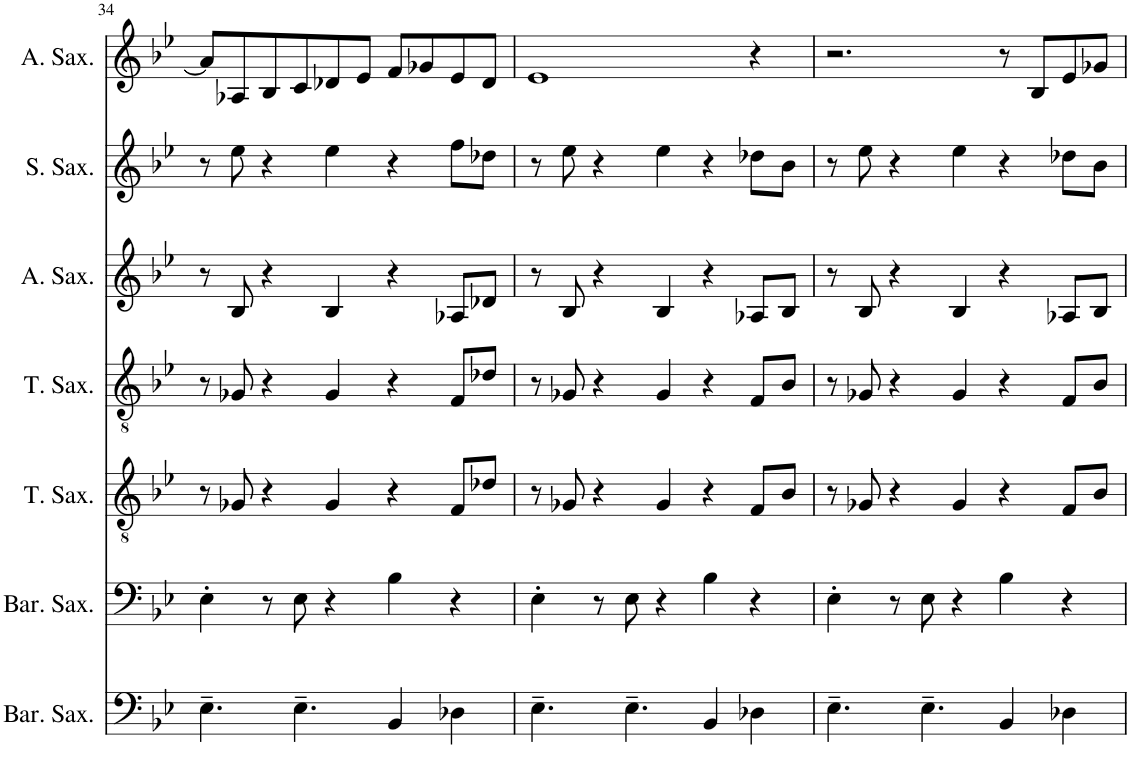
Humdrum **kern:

**kern	**kern	**kern	**kern	**kern	**kern	**kern
*part7	*part6	*part5	*part4	*part3	*part2	*part1
*staff7	*staff6	*staff5	*staff4	*staff3	*staff2	*staff1
*I"Baritone Saxophone	*I"Baritone Saxophone	*I"Tenor Saxophone	*I"Tenor Saxophone	*I"Alto Saxophone	*I"Soprano Saxophone	*I"Alto Saxophone
*I'Bar. Sax.	*I'Bar. Sax.	*I'T. Sax.	*I'T. Sax.	*I'A. Sax.	*I'S. Sax.	*I'A. Sax.
!!LO:PB:g=z
*clefF4	*clefF4	*clefGv2	*clefGv2	*clefG2	*clefG2	*clefG2
*ITrd12c21	*ITrd12c21	*ITrd8c14	*ITrd8c14	*ITrd5c9	*ITrd1c2	*ITrd5c9
*k[b-e-]	*k[b-e-]	*k[b-e-]	*k[b-e-]	*k[b-e-]	*k[b-e-]	*k[b-e-]
*M5/4	*M5/4	*M5/4	*M5/4	*M5/4	*M5/4	*M5/4
=34	=34	=34	=34	=34	=34	=34
4.E-~\	4E-'\	8r	8r	8r	8r	8a-/L]
.	.	8G-X/	8G-X/	8B-/	8ee-\	8A-X/
.	8r	4r	4r	4r	4r	8B-/
4.E-~\	8E-\	.	.	.	.	8c/
.	4r	4G-/	4G-/	4B-/	4ee-\	8d-X/
.	.	.	.	.	.	8e-/J
4BB-/	4B-\	4r	4r	4r	4r	8f/L
.	.	.	.	.	.	8g-X/
4D-X\	4r	8F/L	8F/L	8A-X/L	8ff\L	8e-/
.	.	8d-X/J	8d-X/J	8d-X/J	8dd-X\J	8d-/J
=35	=35	=35	=35	=35	=35	=35
4.E-~\	4E-'\	8r	8r	8r	8r	1e-
.	.	8G-X/	8G-X/	8B-/	8ee-\	.
.	8r	4r	4r	4r	4r	.
4.E-~\	8E-\	.	.	.	.	.
.	4r	4G-/	4G-/	4B-/	4ee-\	.
4BB-/	4B-\	4r	4r	4r	4r	.
4D-X\	4r	8F/L	8F/L	8A-X/L	8dd-X\L	4r
.	.	8B-/J	8B-/J	8B-/J	8b-\J	.
=36	=36	=36	=36	=36	=36	=36
4.E-~\	4E-'\	8r	8r	8r	8r	2.r
.	.	8G-X/	8G-X/	8B-/	8ee-\	.
.	8r	4r	4r	4r	4r	.
4.E-~\	8E-\	.	.	.	.	.
.	4r	4G-/	4G-/	4B-/	4ee-\	.
4BB-/	4B-\	4r	4r	4r	4r	8r
.	.	.	.	.	.	8B-/L
4D-X\	4r	8F/L	8F/L	8A-X/L	8dd-X\L	8e-/
.	.	8B-/J	8B-/J	8B-/J	8b-\J	8g-X/J
=	=	=	=	=	=	=
*-	*-	*-	*-	*-	*-	*-
